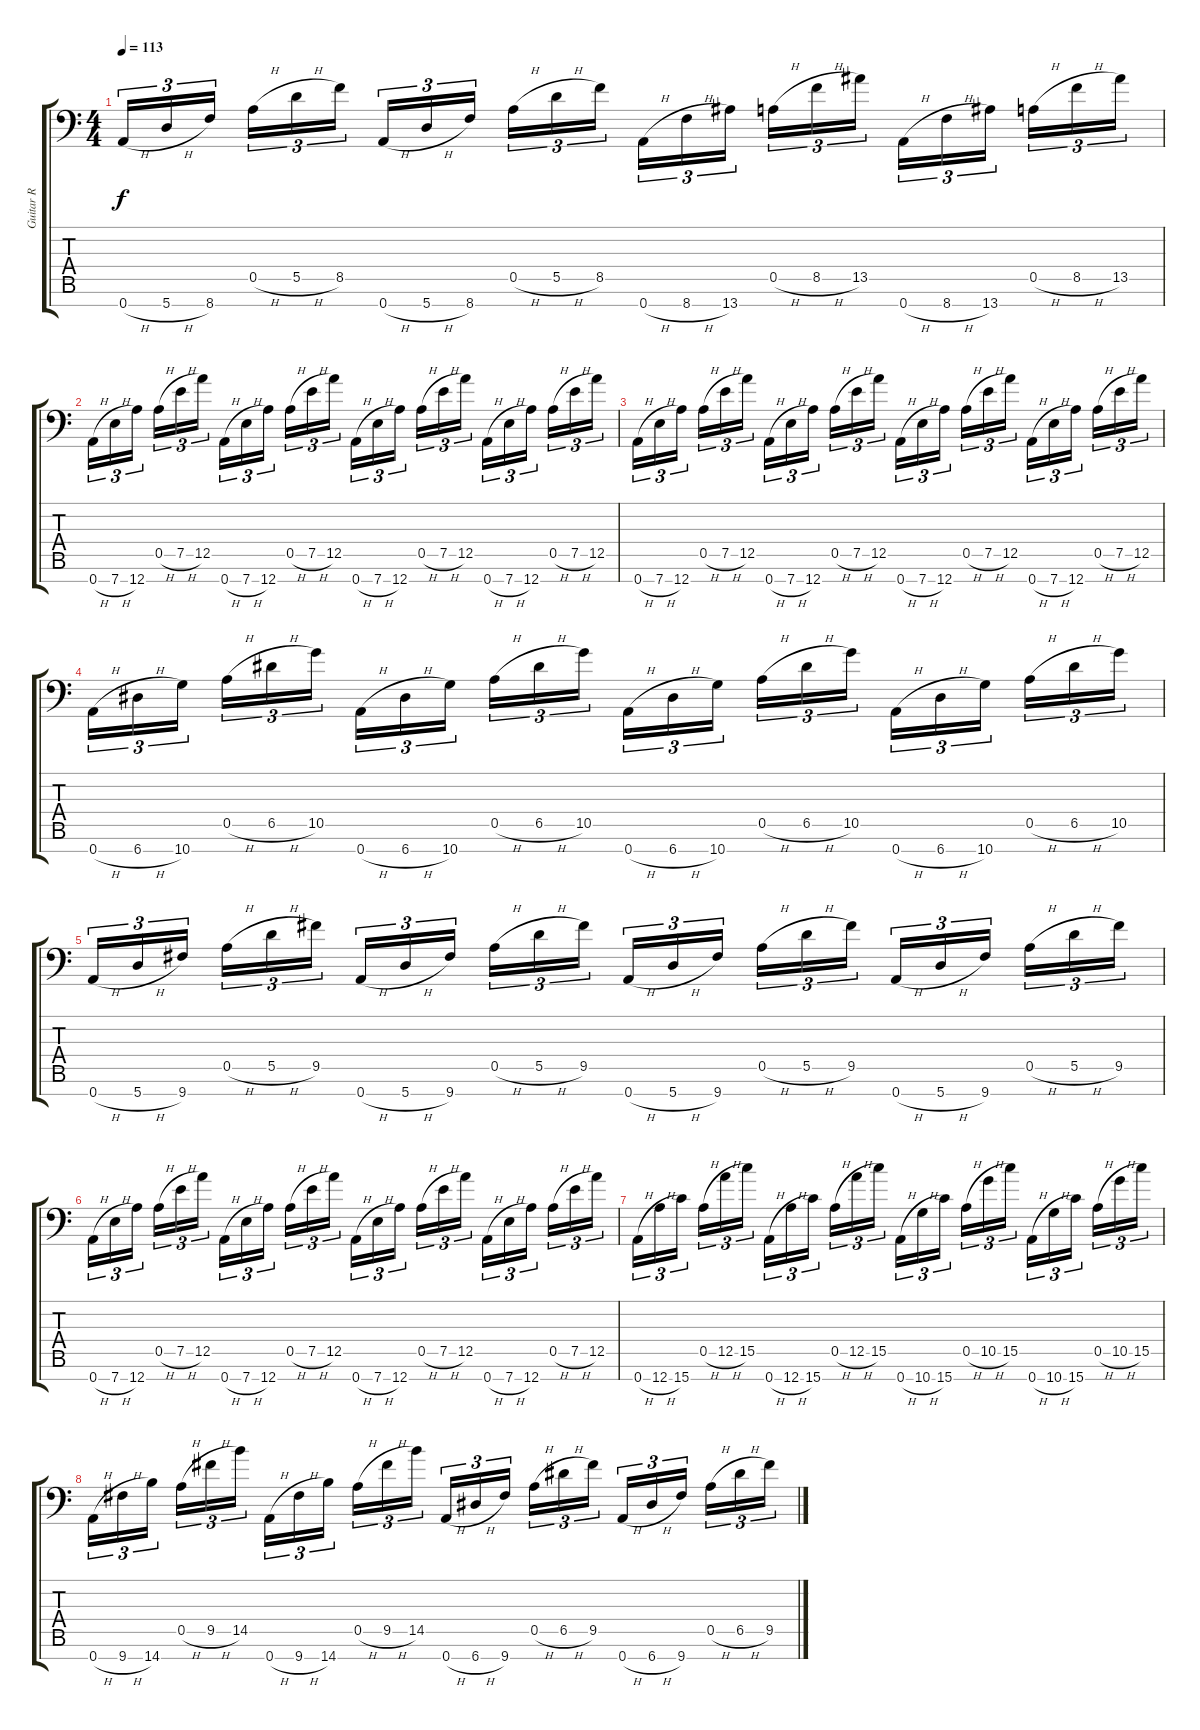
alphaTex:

\track ("Guitar R" "Guitar R") {instrument overdrivenguitar}
\staff {score tabs}
\tuning (E4 B3 G3 D3 A2 E2 A1) {hide}
\ts (4 4)
\tempo 113
\clef f4
\ks c
0.7{h}.16{tu (3 2) dy f} 5.7{h}.16{tu (3 2)} 8.7.16{tu (3 2) beam splitsecondary} 0.5{h}.16{tu (3 2)} 5.5{h}.16{tu (3 2)} 8.5.16{tu (3 2)} 0.7{h}.16{tu (3 2)} 5.7{h}.16{tu (3 2)} 8.7.16{tu (3 2) beam splitsecondary} 0.5{h}.16{tu (3 2)} 5.5{h}.16{tu (3 2)} 8.5.16{tu (3 2)} 0.7{h}.16{tu (3 2)} 8.7{h}.16{tu (3 2)} 13.7.16{tu (3 2) beam splitsecondary} 0.5{h}.16{tu (3 2)} 8.5{h}.16{tu (3 2)} 13.5.16{tu (3 2)} 0.7{h}.16{tu (3 2)} 8.7{h}.16{tu (3 2)} 13.7.16{tu (3 2) beam splitsecondary} 0.5{h}.16{tu (3 2)} 8.5{h}.16{tu (3 2)} 13.5.16{tu (3 2)} |
0.7{h}.16{tu (3 2)} 7.7{h}.16{tu (3 2)} 12.7.16{tu (3 2) beam splitsecondary} 0.5{h}.16{tu (3 2)} 7.5{h}.16{tu (3 2)} 12.5.16{tu (3 2)} 0.7{h}.16{tu (3 2)} 7.7{h}.16{tu (3 2)} 12.7.16{tu (3 2) beam splitsecondary} 0.5{h}.16{tu (3 2)} 7.5{h}.16{tu (3 2)} 12.5.16{tu (3 2)} 0.7{h}.16{tu (3 2)} 7.7{h}.16{tu (3 2)} 12.7.16{tu (3 2) beam splitsecondary} 0.5{h}.16{tu (3 2)} 7.5{h}.16{tu (3 2)} 12.5.16{tu (3 2)} 0.7{h}.16{tu (3 2)} 7.7{h}.16{tu (3 2)} 12.7.16{tu (3 2) beam splitsecondary} 0.5{h}.16{tu (3 2)} 7.5{h}.16{tu (3 2)} 12.5.16{tu (3 2)} |
0.7{h}.16{tu (3 2)} 7.7{h}.16{tu (3 2)} 12.7.16{tu (3 2) beam splitsecondary} 0.5{h}.16{tu (3 2)} 7.5{h}.16{tu (3 2)} 12.5.16{tu (3 2)} 0.7{h}.16{tu (3 2)} 7.7{h}.16{tu (3 2)} 12.7.16{tu (3 2) beam splitsecondary} 0.5{h}.16{tu (3 2)} 7.5{h}.16{tu (3 2)} 12.5.16{tu (3 2)} 0.7{h}.16{tu (3 2)} 7.7{h}.16{tu (3 2)} 12.7.16{tu (3 2) beam splitsecondary} 0.5{h}.16{tu (3 2)} 7.5{h}.16{tu (3 2)} 12.5.16{tu (3 2)} 0.7{h}.16{tu (3 2)} 7.7{h}.16{tu (3 2)} 12.7.16{tu (3 2) beam splitsecondary} 0.5{h}.16{tu (3 2)} 7.5{h}.16{tu (3 2)} 12.5.16{tu (3 2)} |
0.7{h}.16{tu (3 2)} 6.7{h}.16{tu (3 2)} 10.7.16{tu (3 2) beam splitsecondary} 0.5{h}.16{tu (3 2)} 6.5{h}.16{tu (3 2)} 10.5.16{tu (3 2)} 0.7{h}.16{tu (3 2)} 6.7{h}.16{tu (3 2)} 10.7.16{tu (3 2) beam splitsecondary} 0.5{h}.16{tu (3 2)} 6.5{h}.16{tu (3 2)} 10.5.16{tu (3 2)} 0.7{h}.16{tu (3 2)} 6.7{h}.16{tu (3 2)} 10.7.16{tu (3 2) beam splitsecondary} 0.5{h}.16{tu (3 2)} 6.5{h}.16{tu (3 2)} 10.5.16{tu (3 2)} 0.7{h}.16{tu (3 2)} 6.7{h}.16{tu (3 2)} 10.7.16{tu (3 2) beam splitsecondary} 0.5{h}.16{tu (3 2)} 6.5{h}.16{tu (3 2)} 10.5.16{tu (3 2)} |
0.7{h}.16{tu (3 2)} 5.7{h}.16{tu (3 2)} 9.7.16{tu (3 2) beam splitsecondary} 0.5{h}.16{tu (3 2)} 5.5{h}.16{tu (3 2)} 9.5.16{tu (3 2)} 0.7{h}.16{tu (3 2)} 5.7{h}.16{tu (3 2)} 9.7.16{tu (3 2) beam splitsecondary} 0.5{h}.16{tu (3 2)} 5.5{h}.16{tu (3 2)} 9.5.16{tu (3 2)} 0.7{h}.16{tu (3 2)} 5.7{h}.16{tu (3 2)} 9.7.16{tu (3 2) beam splitsecondary} 0.5{h}.16{tu (3 2)} 5.5{h}.16{tu (3 2)} 9.5.16{tu (3 2)} 0.7{h}.16{tu (3 2)} 5.7{h}.16{tu (3 2)} 9.7.16{tu (3 2) beam splitsecondary} 0.5{h}.16{tu (3 2)} 5.5{h}.16{tu (3 2)} 9.5.16{tu (3 2)} |
0.7{h}.16{tu (3 2)} 7.7{h}.16{tu (3 2)} 12.7.16{tu (3 2) beam splitsecondary} 0.5{h}.16{tu (3 2)} 7.5{h}.16{tu (3 2)} 12.5.16{tu (3 2)} 0.7{h}.16{tu (3 2)} 7.7{h}.16{tu (3 2)} 12.7.16{tu (3 2) beam splitsecondary} 0.5{h}.16{tu (3 2)} 7.5{h}.16{tu (3 2)} 12.5.16{tu (3 2)} 0.7{h}.16{tu (3 2)} 7.7{h}.16{tu (3 2)} 12.7.16{tu (3 2) beam splitsecondary} 0.5{h}.16{tu (3 2)} 7.5{h}.16{tu (3 2)} 12.5.16{tu (3 2)} 0.7{h}.16{tu (3 2)} 7.7{h}.16{tu (3 2)} 12.7.16{tu (3 2) beam splitsecondary} 0.5{h}.16{tu (3 2)} 7.5{h}.16{tu (3 2)} 12.5.16{tu (3 2)} |
0.7{h}.16{tu (3 2)} 12.7{h}.16{tu (3 2)} 15.7.16{tu (3 2) beam splitsecondary} 0.5{h}.16{tu (3 2)} 12.5{h}.16{tu (3 2)} 15.5.16{tu (3 2)} 0.7{h}.16{tu (3 2)} 12.7{h}.16{tu (3 2)} 15.7.16{tu (3 2) beam splitsecondary} 0.5{h}.16{tu (3 2)} 12.5{h}.16{tu (3 2)} 15.5.16{tu (3 2)} 0.7{h}.16{tu (3 2)} 10.7{h}.16{tu (3 2)} 15.7.16{tu (3 2) beam splitsecondary} 0.5{h}.16{tu (3 2)} 10.5{h}.16{tu (3 2)} 15.5.16{tu (3 2)} 0.7{h}.16{tu (3 2)} 10.7{h}.16{tu (3 2)} 15.7.16{tu (3 2) beam splitsecondary} 0.5{h}.16{tu (3 2)} 10.5{h}.16{tu (3 2)} 15.5.16{tu (3 2)} |
0.7{h}.16{tu (3 2)} 9.7{h}.16{tu (3 2)} 14.7.16{tu (3 2) beam splitsecondary} 0.5{h}.16{tu (3 2)} 9.5{h}.16{tu (3 2)} 14.5.16{tu (3 2)} 0.7{h}.16{tu (3 2)} 9.7{h}.16{tu (3 2)} 14.7.16{tu (3 2) beam splitsecondary} 0.5{h}.16{tu (3 2)} 9.5{h}.16{tu (3 2)} 14.5.16{tu (3 2)} 0.7{h}.16{tu (3 2)} 6.7{h}.16{tu (3 2)} 9.7.16{tu (3 2) beam splitsecondary} 0.5{h}.16{tu (3 2)} 6.5{h}.16{tu (3 2)} 9.5.16{tu (3 2)} 0.7{h}.16{tu (3 2)} 6.7{h}.16{tu (3 2)} 9.7.16{tu (3 2) beam splitsecondary} 0.5{h}.16{tu (3 2)} 6.5{h}.16{tu (3 2)} 9.5.16{tu (3 2)}
